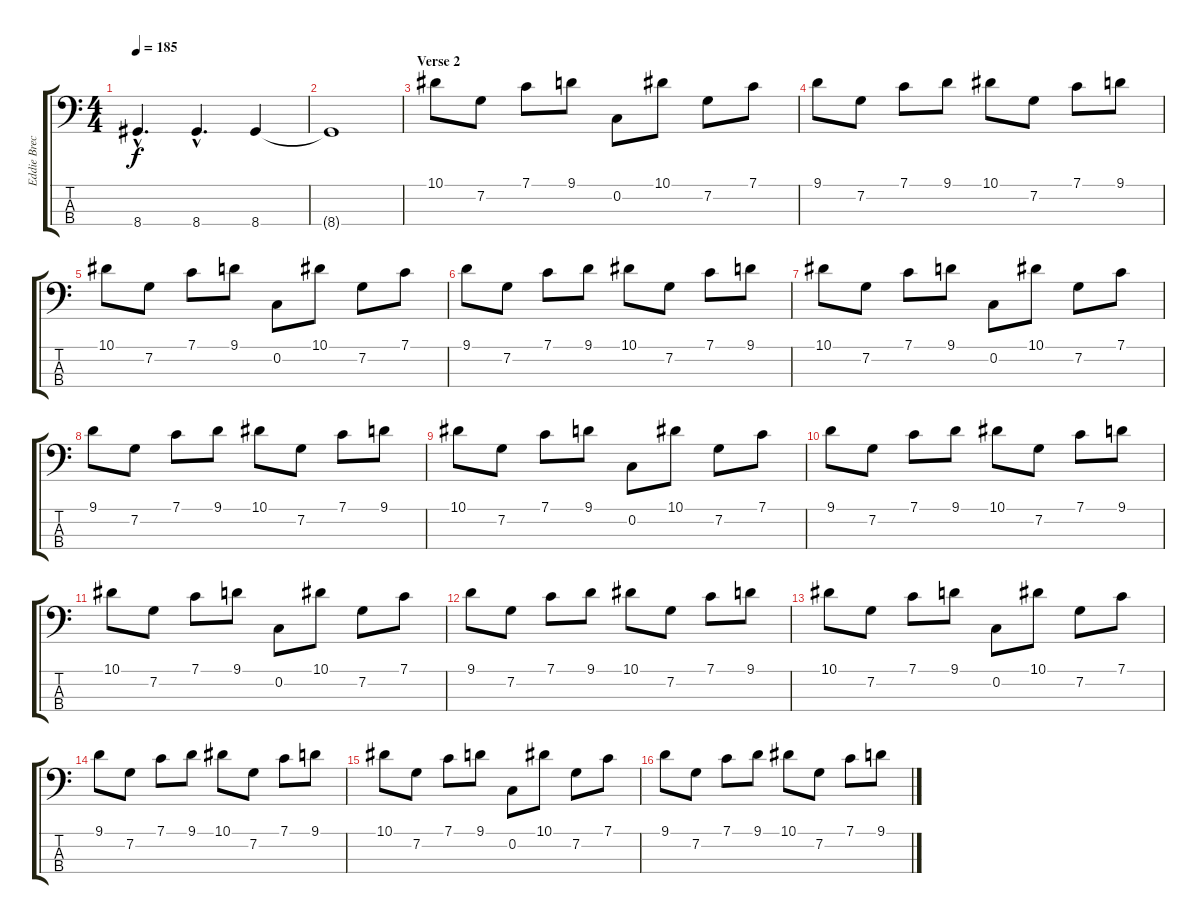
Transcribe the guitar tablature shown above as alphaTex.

\track ("Eddie Breckenridge (Bass)" "Eddie Brec") {instrument electricbassfinger}
\staff {score tabs}
\tuning (F2 C2 G1 C1) {hide}
\ts (4 4)
\tempo 185
\clef f4
\ks c
8.4{hac}.4{d dy f} 8.4{hac}.4{d} 8.4.4 |
8.4{t}.1 |
\section ("" "Verse 2")
10.1.8 7.2.8 7.1.8 9.1.8 0.2.8 10.1.8 7.2.8 7.1.8 |
9.1.8 7.2.8 7.1.8 9.1.8 10.1.8 7.2.8 7.1.8 9.1.8 |
10.1.8 7.2.8 7.1.8 9.1.8 0.2.8 10.1.8 7.2.8 7.1.8 |
9.1.8 7.2.8 7.1.8 9.1.8 10.1.8 7.2.8 7.1.8 9.1.8 |
10.1.8 7.2.8 7.1.8 9.1.8 0.2.8 10.1.8 7.2.8 7.1.8 |
9.1.8 7.2.8 7.1.8 9.1.8 10.1.8 7.2.8 7.1.8 9.1.8 |
10.1.8 7.2.8 7.1.8 9.1.8 0.2.8 10.1.8 7.2.8 7.1.8 |
9.1.8 7.2.8 7.1.8 9.1.8 10.1.8 7.2.8 7.1.8 9.1.8 |
10.1.8 7.2.8 7.1.8 9.1.8 0.2.8 10.1.8 7.2.8 7.1.8 |
9.1.8 7.2.8 7.1.8 9.1.8 10.1.8 7.2.8 7.1.8 9.1.8 |
10.1.8 7.2.8 7.1.8 9.1.8 0.2.8 10.1.8 7.2.8 7.1.8 |
9.1.8 7.2.8 7.1.8 9.1.8 10.1.8 7.2.8 7.1.8 9.1.8 |
10.1.8 7.2.8 7.1.8 9.1.8 0.2.8 10.1.8 7.2.8 7.1.8 |
9.1.8 7.2.8 7.1.8 9.1.8 10.1.8 7.2.8 7.1.8 9.1.8
